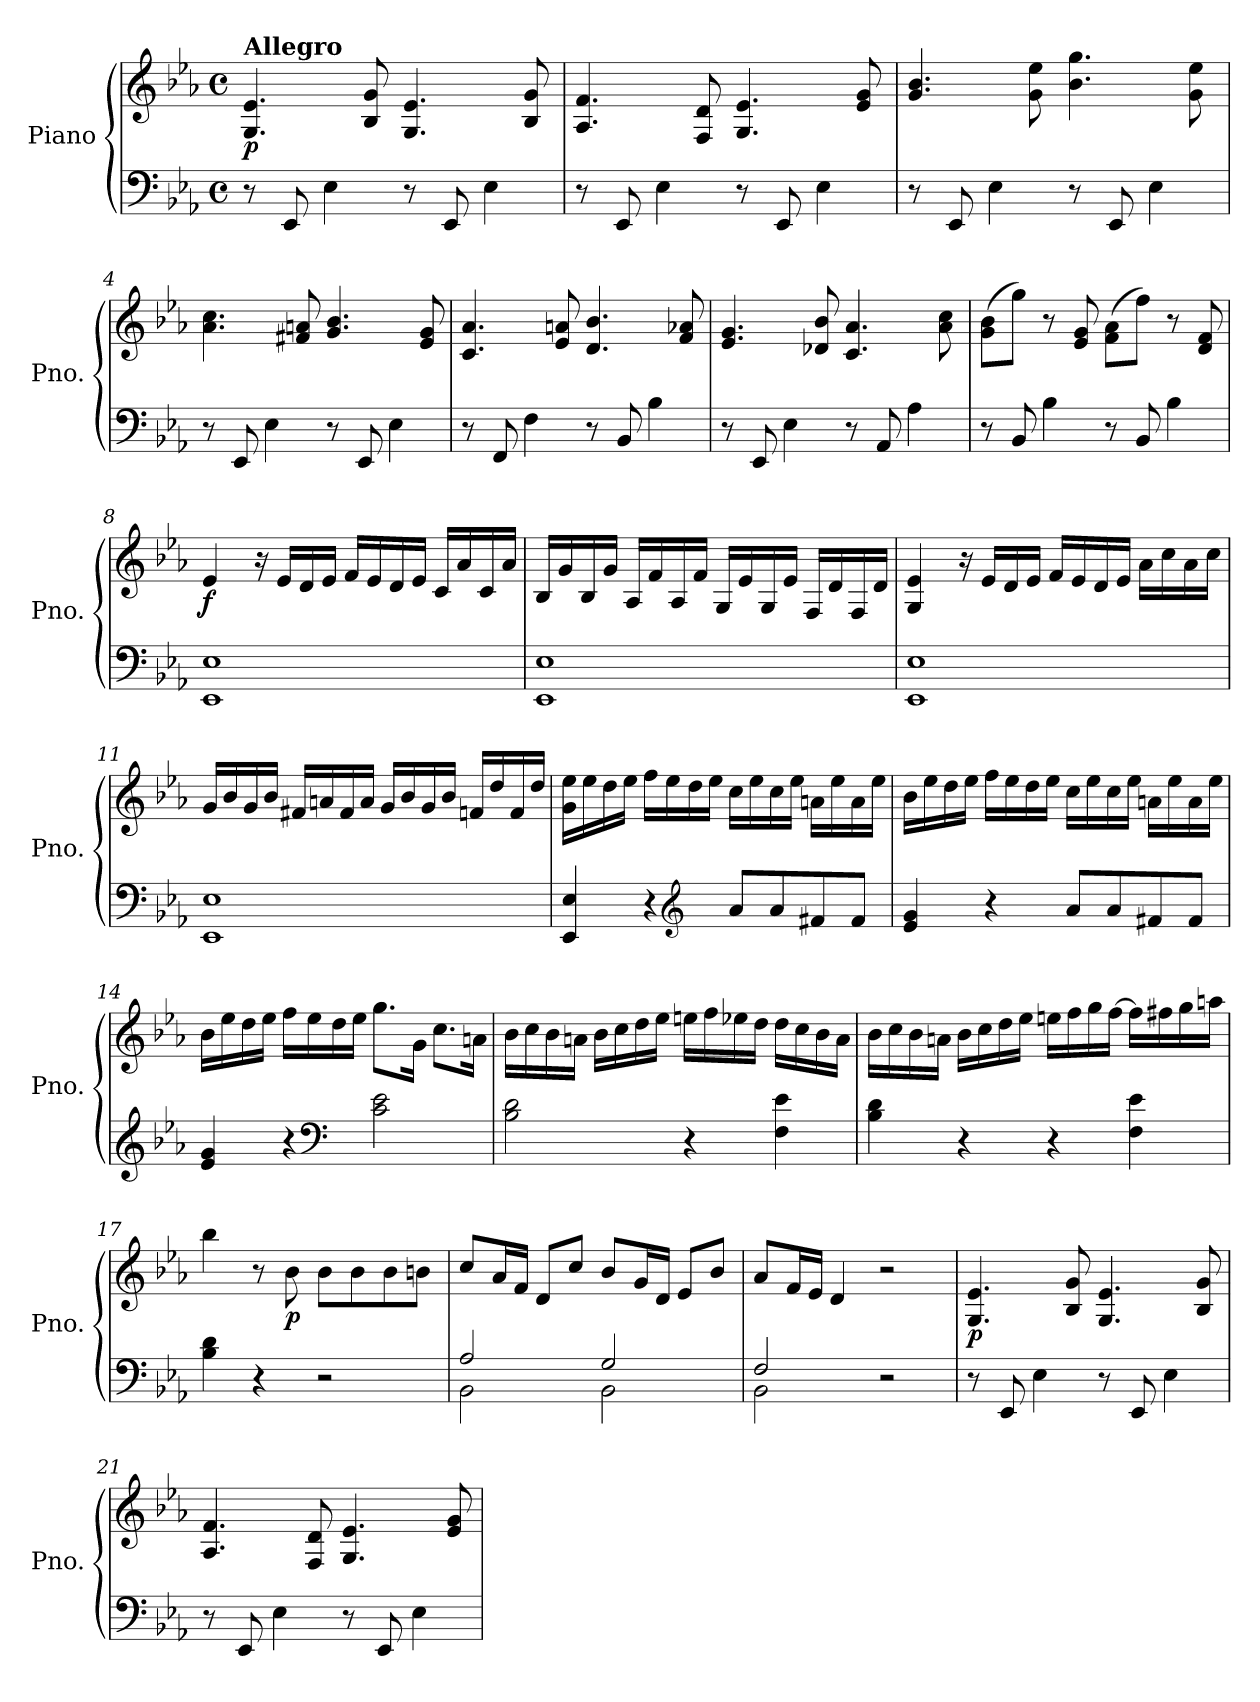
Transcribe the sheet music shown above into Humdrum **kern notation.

**kern	**kern	**dynam
*part1	*part1	*part1
*staff2	*staff1	*staff1/2
*I"Piano	*	*
*I'Pno.	*	*
*clefF4	*clefG2	*
*k[b-e-a-]	*k[b-e-a-]	*
*E-:	*E-:	*
*M4/4	*M4/4	*
*met(c)	*met(c)	*
*MM120	*MM120	*
=1	=1	=1
!	!LO:TX:a:B:t=Allegro	!
!	!	!LO:DY:b
8r	4.G/ 4.e-/	p
8EE-/	.	.
4E-\	.	.
.	8B-/ 8g/	.
8r	4.G/ 4.e-/	.
8EE-/	.	.
4E-\	.	.
.	8B-/ 8g/	.
=2	=2	=2
8r	4.A-/ 4.f/	.
8EE-/	.	.
4E-\	.	.
.	8F/ 8d/	.
8r	4.G/ 4.e-/	.
8EE-/	.	.
4E-\	.	.
.	8e-/ 8g/	.
=3	=3	=3
8r	4.g/ 4.b-/	.
8EE-/	.	.
4E-\	.	.
.	8g\ 8ee-\	.
8r	4.b-\ 4.gg\	.
8EE-/	.	.
4E-\	.	.
.	8g\ 8ee-\	.
=4	=4	=4
8r	4.a-\ 4.cc\	.
8EE-/	.	.
4E-\	.	.
.	8f#X/ 8an/	.
8r	4.g/ 4.b-/	.
8EE-/	.	.
4E-\	.	.
.	8e-/ 8g/	.
!!LO:LB:g=z
=5	=5	=5
8r	4.c/ 4.a-/	.
8FF/	.	.
4F\	.	.
.	8e-/ 8an/	.
8r	4.d/ 4.b-/	.
8BB-/	.	.
4B-\	.	.
.	8f/ 8a-X/	.
=6	=6	=6
8r	4.e-/ 4.g/	.
8EE-/	.	.
4E-\	.	.
.	8d-X/ 8b-/	.
8r	4.c/ 4.a-/	.
8AA-/	.	.
4A-\	.	.
.	8a-\ 8cc\	.
=7	=7	=7
8r	(8g\ 8b-\L	.
8BB-/	8gg\J)	.
4B-\	8r	.
.	8e-/ 8g/	.
8r	(8f\ 8a-\L	.
8BB-/	8ff\J)	.
4B-\	8r	.
.	8d/ 8f/	.
=8	=8	=8
!	!	!LO:DY:b
1EE- 1E-	4e-/	f
.	16r	.
.	16e-/LL	.
.	16d/	.
.	16e-/JJ	.
.	16f/LL	.
.	16e-/	.
.	16d/	.
.	16e-/JJ	.
.	16c/LL	.
.	16a-/	.
.	16c/	.
.	16a-/JJ	.
!!LO:LB:g=z
=9	=9	=9
1EE- 1E-	16B-/LL	.
.	16g/	.
.	16B-/	.
.	16g/JJ	.
.	16A-/LL	.
.	16f/	.
.	16A-/	.
.	16f/JJ	.
.	16G/LL	.
.	16e-/	.
.	16G/	.
.	16e-/JJ	.
.	16F/LL	.
.	16d/	.
.	16F/	.
.	16d/JJ	.
=10	=10	=10
1EE- 1E-	4G/ 4e-/	.
.	16r	.
.	16e-/LL	.
.	16d/	.
.	16e-/JJ	.
.	16f/LL	.
.	16e-/	.
.	16d/	.
.	16e-/JJ	.
.	16a-\LL	.
.	16cc\	.
.	16a-\	.
.	16cc\JJ	.
=11	=11	=11
1EE- 1E-	16g/LL	.
.	16b-/	.
.	16g/	.
.	16b-/JJ	.
.	16f#X/LL	.
.	16an/	.
.	16f#/	.
.	16a/JJ	.
.	16g/LL	.
.	16b-/	.
.	16g/	.
.	16b-/JJ	.
.	16fn/LL	.
.	16dd/	.
.	16f/	.
.	16dd/JJ	.
!!LO:LB:g=z
=12	=12	=12
4EE-/ 4E-/	16g\ 16ee-\LL	.
.	16ee-\	.
.	16dd\	.
.	16ee-\JJ	.
4r	16ff\LL	.
.	16ee-\	.
*clefG2	*	*
.	16dd\	.
.	16ee-\JJ	.
8a-/L	16cc\LL	.
.	16ee-\	.
8a-/	16cc\	.
.	16ee-\JJ	.
8f#X/	16an\LL	.
.	16ee-\	.
8f#/J	16a\	.
.	16ee-\JJ	.
=13	=13	=13
4e-/ 4g/	16b-\LL	.
.	16ee-\	.
.	16dd\	.
.	16ee-\JJ	.
4r	16ff\LL	.
.	16ee-\	.
.	16dd\	.
.	16ee-\JJ	.
8a-/L	16cc\LL	.
.	16ee-\	.
8a-/	16cc\	.
.	16ee-\JJ	.
8f#X/	16an\LL	.
.	16ee-\	.
8f#/J	16a\	.
.	16ee-\JJ	.
=14	=14	=14
4e-/ 4g/	16b-\LL	.
.	16ee-\	.
.	16dd\	.
.	16ee-\JJ	.
4r	16ff\LL	.
.	16ee-\	.
*clefF4	*	*
.	16dd\	.
.	16ee-\JJ	.
2c\ 2e-\	8.gg\L	.
.	16g\Jk	.
.	8.cc\L	.
.	16an\Jk	.
!!LO:LB:g=z
=15	=15	=15
2B-\ 2d\	16b-\LL	.
.	16cc\	.
.	16b-\	.
.	16an\JJ	.
.	16b-\LL	.
.	16cc\	.
.	16dd\	.
.	16ee-\JJ	.
4r	16een\LL	.
.	16ff\	.
.	16ee-X\	.
.	16dd\JJ	.
4F\ 4e-\	16dd\LL	.
.	16cc\	.
.	16b-\	.
.	16a\JJ	.
=16	=16	=16
4B-\ 4d\	16b-\LL	.
.	16cc\	.
.	16b-\	.
.	16an\JJ	.
4r	16b-\LL	.
.	16cc\	.
.	16dd\	.
.	16ee-\JJ	.
4r	16een\LL	.
.	16ff\	.
.	16gg\	.
.	[16ff\JJ	.
4F\ 4e-\	16ff\LL]	.
.	16ff#X\	.
.	16gg\	.
.	16aan\JJ	.
=17	=17	=17
4B-\ 4d\	4bb-\	.
4r	8r	.
!	!	!LO:DY:b
.	8b-\	p
2r	8b-\L	.
.	8b-\	.
.	8b-\	.
.	8bn\J	.
!!LO:LB:g=z
=18	=18	=18
*^	*	*
2A-/	2BB-\	8cc/L	.
.	.	16a-/L	.
.	.	16f/JJ	.
.	.	8d/L	.
.	.	8cc/J	.
2G/	2BB-\	8b-/L	.
.	.	16g/L	.
.	.	16d/JJ	.
.	.	8e-/L	.
.	.	8b-/J	.
=19	=19	=19	=19
2F/	2BB-\	8a-/L	.
.	.	16f/L	.
.	.	16e-/JJ	.
.	.	4d/	.
2r	2ryy	2r	.
=20	=20	=20	=20
!	!	!	!LO:DY:b
*v	*v	*	*
8r	4.G/ 4.e-/	p
8EE-/	.	.
4E-\	.	.
.	8B-/ 8g/	.
8r	4.G/ 4.e-/	.
8EE-/	.	.
4E-\	.	.
.	8B-/ 8g/	.
=21	=21	=21
8r	4.A-/ 4.f/	.
8EE-/	.	.
4E-\	.	.
.	8F/ 8d/	.
8r	4.G/ 4.e-/	.
8EE-/	.	.
4E-\	.	.
.	8e-/ 8g/	.
=	=	=
*-	*-	*-
